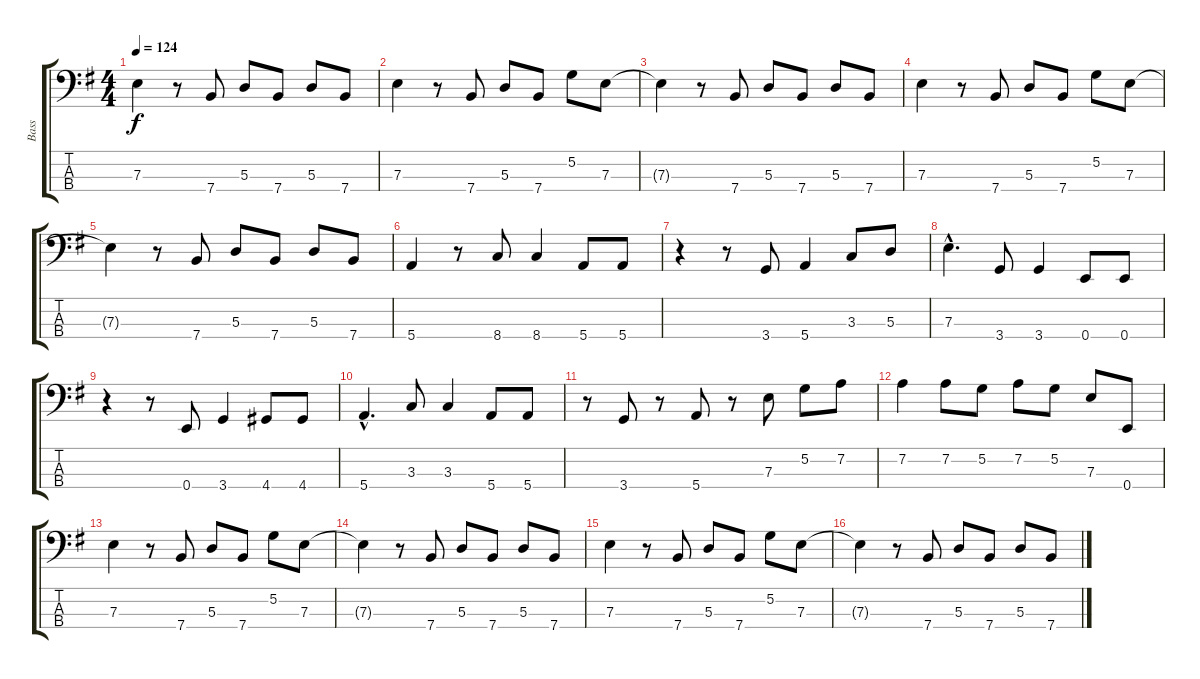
\track ("Bass" "Bass") {instrument electricbassfinger}
\staff {score tabs}
\tuning (G2 D2 A1 E1) {hide}
\ts (4 4)
\tempo 124
\clef f4
\ks g
7.3{t}.4{dy f} r.8 7.4.8 5.3.8 7.4.8 5.3.8 7.4.8 |
7.3.4 r.8 7.4.8 5.3.8 7.4.8 5.2.8 7.3.8 |
7.3{t}.4 r.8 7.4.8 5.3.8 7.4.8 5.3.8 7.4.8 |
7.3.4 r.8 7.4.8 5.3.8 7.4.8 5.2.8 7.3.8 |
7.3{t}.4 r.8 7.4.8 5.3.8 7.4.8 5.3.8 7.4.8 |
5.4.4 r.8 8.4.8 8.4.4 5.4.8 5.4.8 |
r.4 r.8 3.4.8 5.4.4 3.3.8 5.3.8 |
7.3{hac}.4{d} 3.4.8 3.4.4 0.4.8 0.4.8 |
r.4 r.8 0.4.8 3.4.4 4.4.8 4.4.8 |
5.4{hac}.4{d} 3.3.8 3.3.4 5.4.8 5.4.8 |
r.8 3.4.8 r.8 5.4.8 r.8 7.3.8 5.2.8 7.2.8 |
7.2.4 7.2.8 5.2.8 7.2.8 5.2.8 7.3.8 0.4.8 |
7.3.4 r.8 7.4.8 5.3.8 7.4.8 5.2.8 7.3.8 |
7.3{t}.4 r.8 7.4.8 5.3.8 7.4.8 5.3.8 7.4.8 |
7.3.4 r.8 7.4.8 5.3.8 7.4.8 5.2.8 7.3.8 |
7.3{t}.4 r.8 7.4.8 5.3.8 7.4.8 5.3.8 7.4.8
